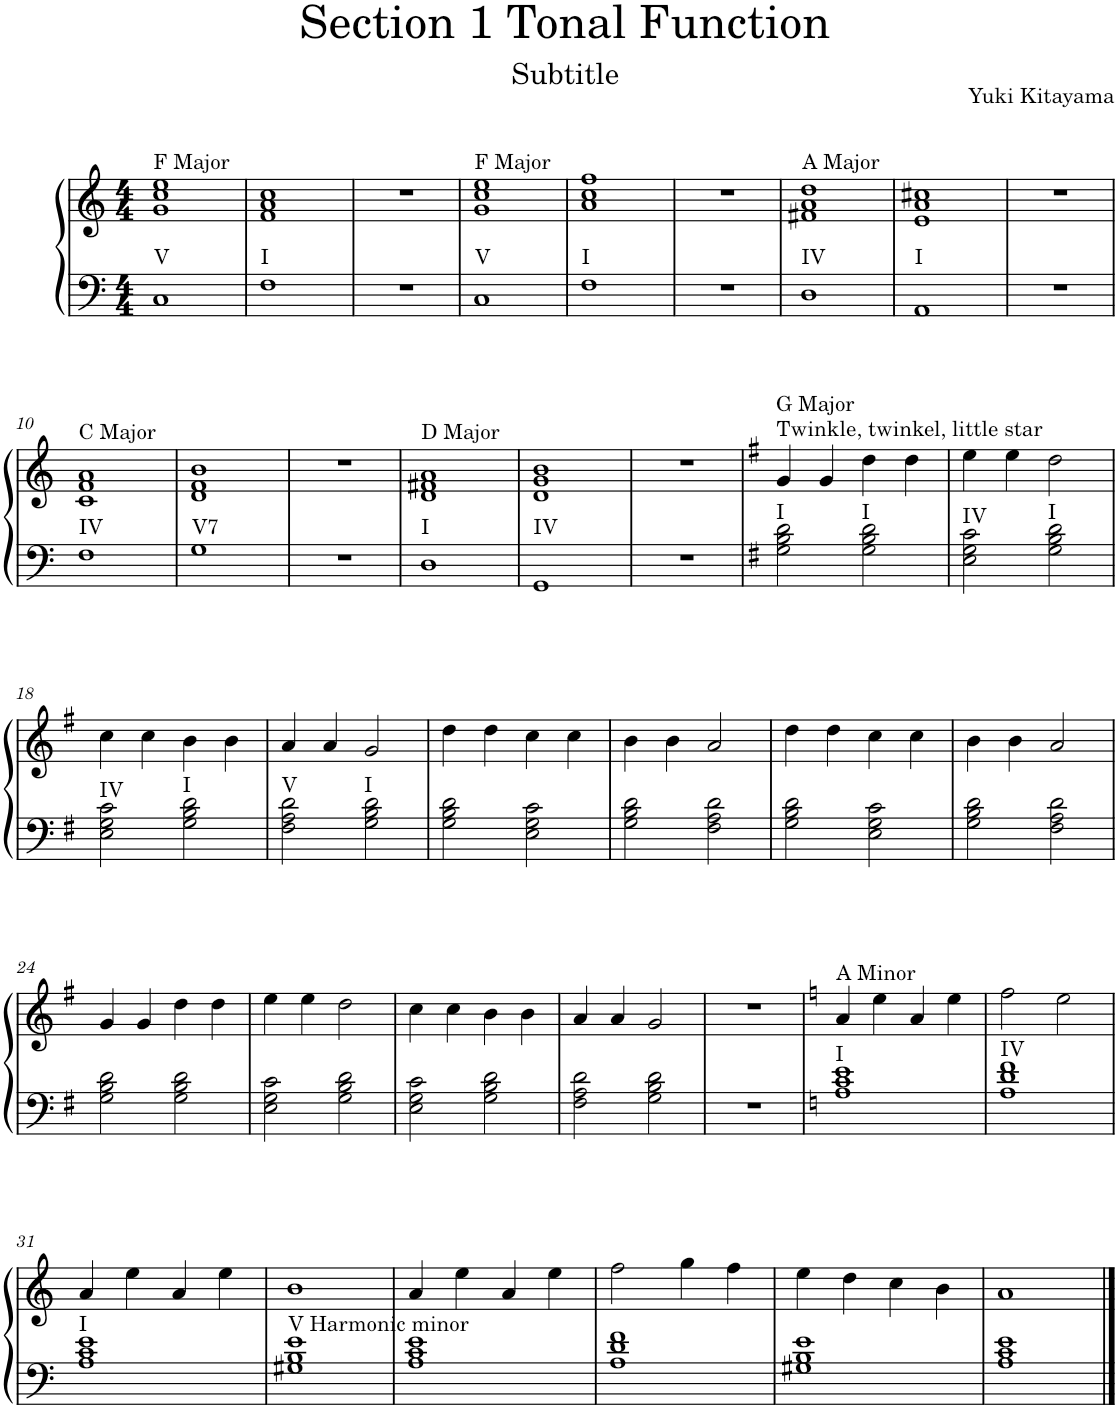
**kern	**kern
*part1	*part1
*staff2	*staff1
*I"Piano	*
*I'Pno.	*
*clefF4	*clefG2
*k[]	*k[]
*M4/4	*M4/4
=1	=1
!	!LO:TX:a:t=F Major
!LO:TX:a:t=V	!
1C	1g 1cc 1ee
=2	=2
!LO:TX:a:t=I	!
1F	1f 1a 1cc
=3	=3
1r	1r
=4	=4
!	!LO:TX:a:t=F Major
!LO:TX:a:t=V	!
1C	1g 1cc 1ee
=5	=5
!LO:TX:a:t=I	!
1F	1a 1cc 1ff
=6	=6
1r	1r
=7	=7
!	!LO:TX:a:t=A Major
!LO:TX:a:t=IV	!
1D	1f#X 1a 1dd
=8	=8
!LO:TX:a:t=I	!
1AA	1e 1a 1cc#X
=9	=9
1r	1r
!!LO:LB:g=z
=10	=10
!	!LO:TX:a:t=C Major
!LO:TX:a:t=IV	!
1F	1c 1f 1a
=11	=11
!LO:TX:a:t=V7	!
1G	1d 1f 1b
=12	=12
1r	1r
=13	=13
!	!LO:TX:a:t=D Major
!LO:TX:a:t=I	!
1D	1d 1f#X 1a
=14	=14
!LO:TX:a:t=IV	!
1GG	1d 1g 1b
=15	=15
1r	1r
=16	=16
*k[f#]	*k[f#]
!	!LO:TX:a:t=Twinkle, twinkel, little star
!	!LO:TX:a:t=G Major
!LO:TX:a:t=I	!
2G\ 2B\ 2d\	4g/
.	4g/
!LO:TX:a:t=I	!
2G\ 2B\ 2d\	4dd\
.	4dd\
=17	=17
!LO:TX:a:t=IV	!
2E\ 2G\ 2c\	4ee\
.	4ee\
!LO:TX:a:t=I	!
2G\ 2B\ 2d\	2dd\
!!LO:LB:g=z
=18	=18
!LO:TX:a:t=IV	!
2E\ 2G\ 2c\	4cc\
.	4cc\
!LO:TX:a:t=I	!
2G\ 2B\ 2d\	4b\
.	4b\
=19	=19
!LO:TX:a:t=V	!
2F#\ 2A\ 2d\	4a/
.	4a/
!LO:TX:a:t=I	!
2G\ 2B\ 2d\	2g/
=20	=20
2G\ 2B\ 2d\	4dd\
.	4dd\
2E\ 2G\ 2c\	4cc\
.	4cc\
=21	=21
2G\ 2B\ 2d\	4b\
.	4b\
2F#\ 2A\ 2d\	2a/
=22	=22
2G\ 2B\ 2d\	4dd\
.	4dd\
2E\ 2G\ 2c\	4cc\
.	4cc\
=23	=23
2G\ 2B\ 2d\	4b\
.	4b\
2F#\ 2A\ 2d\	2a/
!!LO:LB:g=z
=24	=24
2G\ 2B\ 2d\	4g/
.	4g/
2G\ 2B\ 2d\	4dd\
.	4dd\
=25	=25
2E\ 2G\ 2c\	4ee\
.	4ee\
2G\ 2B\ 2d\	2dd\
=26	=26
2E\ 2G\ 2c\	4cc\
.	4cc\
2G\ 2B\ 2d\	4b\
.	4b\
=27	=27
2F#\ 2A\ 2d\	4a/
.	4a/
2G\ 2B\ 2d\	2g/
=28	=28
1r	1r
=29	=29
*k[]	*k[]
!	!LO:TX:a:t=A Minor
!LO:TX:a:t=I	!
1A 1c 1e	4a/
.	4ee\
.	4a/
.	4ee\
=30	=30
!LO:TX:a:t=IV	!
1A 1d 1f	2ff\
.	2ee\
!!LO:LB:g=z
=31	=31
!LO:TX:a:t=I	!
1A 1c 1e	4a/
.	4ee\
.	4a/
.	4ee\
=32	=32
!LO:TX:a:t=V Harmonic minor	!
1G#X 1B 1e	1b
=33	=33
1A 1c 1e	4a/
.	4ee\
.	4a/
.	4ee\
=34	=34
1A 1d 1f	2ff\
.	4gg\
.	4ff\
=35	=35
1G#X 1B 1e	4ee\
.	4dd\
.	4cc\
.	4b\
=36	=36
1A 1c 1e	1a
==	==
*-	*-
